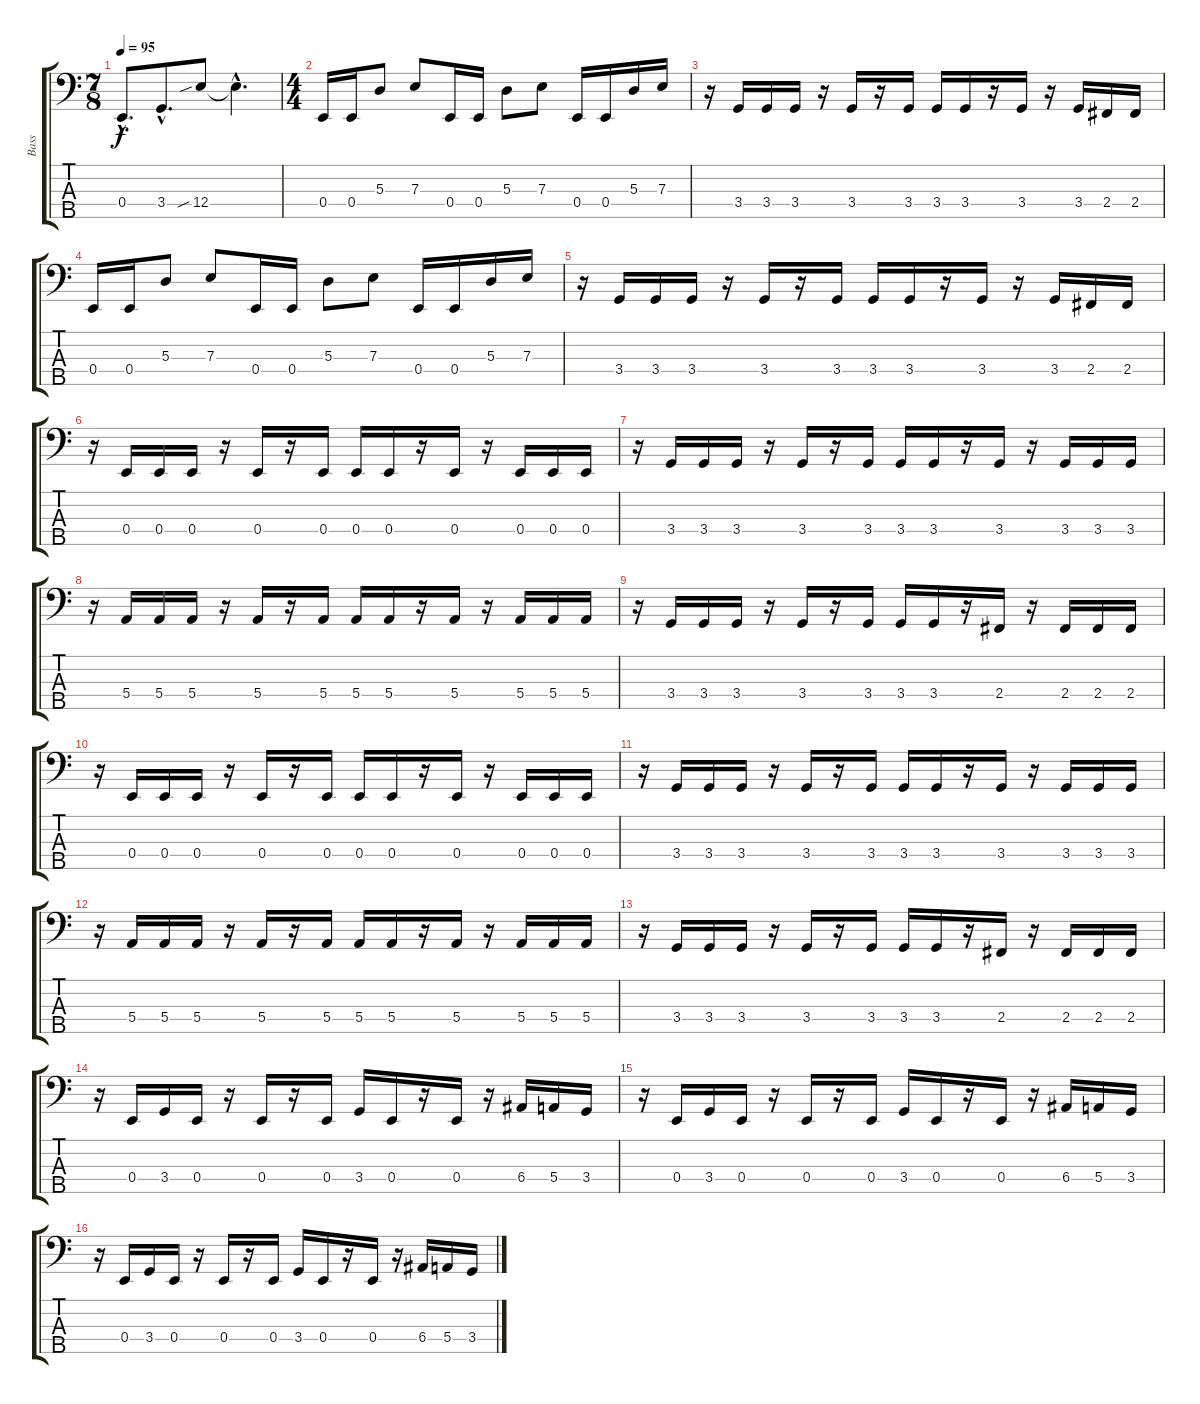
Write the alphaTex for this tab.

\track ("Bass" "Bass") {instrument electricbassfinger}
\staff {score tabs}
\tuning (G2 D2 A1 E1 B0) {hide}
\ts (7 8)
\tempo 95
\clef f4
\ks c
0.4{hac}.8{d dy f} 3.4{hac}.8{d} 12.4{sib}.8 12.4{hac t}.4{d} |
\ts (4 4)
0.4.16 0.4.16 5.3.8 7.3.8 0.4.16 0.4.16 5.3.8 7.3.8 0.4.16 0.4.16 5.3.16 7.3.16 |
r.16 3.4.16 3.4.16 3.4.16 r.16 3.4.16 r.16 3.4.16 3.4.16 3.4.16 r.16 3.4.16 r.16 3.4.16 2.4.16 2.4.16 |
0.4.16 0.4.16 5.3.8 7.3.8 0.4.16 0.4.16 5.3.8 7.3.8 0.4.16 0.4.16 5.3.16 7.3.16 |
r.16 3.4.16 3.4.16 3.4.16 r.16 3.4.16 r.16 3.4.16 3.4.16 3.4.16 r.16 3.4.16 r.16 3.4.16 2.4.16 2.4.16 |
r.16 0.4.16 0.4.16 0.4.16 r.16 0.4.16 r.16 0.4.16 0.4.16 0.4.16 r.16 0.4.16 r.16 0.4.16 0.4.16 0.4.16 |
r.16 3.4.16 3.4.16 3.4.16 r.16 3.4.16 r.16 3.4.16 3.4.16 3.4.16 r.16 3.4.16 r.16 3.4.16 3.4.16 3.4.16 |
r.16 5.4.16 5.4.16 5.4.16 r.16 5.4.16 r.16 5.4.16 5.4.16 5.4.16 r.16 5.4.16 r.16 5.4.16 5.4.16 5.4.16 |
r.16 3.4.16 3.4.16 3.4.16 r.16 3.4.16 r.16 3.4.16 3.4.16 3.4.16 r.16 2.4.16 r.16 2.4.16 2.4.16 2.4.16 |
r.16 0.4.16 0.4.16 0.4.16 r.16 0.4.16 r.16 0.4.16 0.4.16 0.4.16 r.16 0.4.16 r.16 0.4.16 0.4.16 0.4.16 |
r.16 3.4.16 3.4.16 3.4.16 r.16 3.4.16 r.16 3.4.16 3.4.16 3.4.16 r.16 3.4.16 r.16 3.4.16 3.4.16 3.4.16 |
r.16 5.4.16 5.4.16 5.4.16 r.16 5.4.16 r.16 5.4.16 5.4.16 5.4.16 r.16 5.4.16 r.16 5.4.16 5.4.16 5.4.16 |
r.16 3.4.16 3.4.16 3.4.16 r.16 3.4.16 r.16 3.4.16 3.4.16 3.4.16 r.16 2.4.16 r.16 2.4.16 2.4.16 2.4.16 |
r.16 0.4.16 3.4.16 0.4.16 r.16 0.4.16 r.16 0.4.16 3.4.16 0.4.16 r.16 0.4.16 r.16 6.4.16 5.4.16 3.4.16 |
r.16 0.4.16 3.4.16 0.4.16 r.16 0.4.16 r.16 0.4.16 3.4.16 0.4.16 r.16 0.4.16 r.16 6.4.16 5.4.16 3.4.16 |
r.16 0.4.16 3.4.16 0.4.16 r.16 0.4.16 r.16 0.4.16 3.4.16 0.4.16 r.16 0.4.16 r.16 6.4.16 5.4.16 3.4.16
